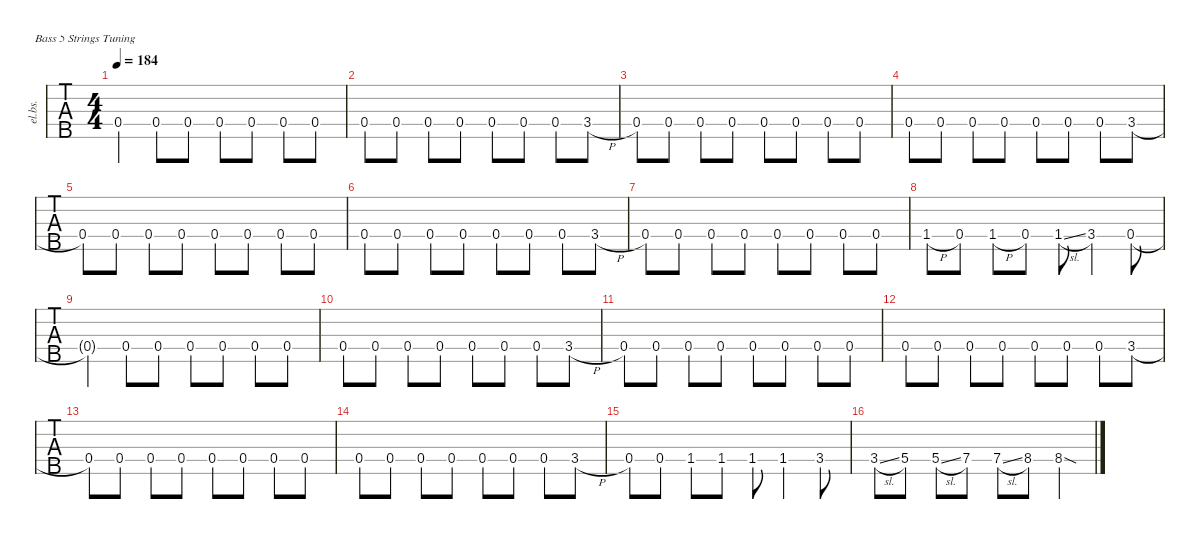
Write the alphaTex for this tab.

\defaultSystemsLayout 4
\hideDynamics
\bracketExtendMode nobrackets
\otherSystemsTrackNameOrientation horizontal
\track ("Bass" "el.bs.") {defaultSystemsLayout 4 multiBarRest instrument electricbassfinger}
\staff {tabs}
\tuning (G2 D2 A1 E1 B0)
\ts (4 4)
\tempo 184
\clef f4
\ks c
0.4.4{dy mf} 0.4.8 0.4.8 0.4.8 0.4.8 0.4.8 0.4.8 |
0.4.8 0.4.8 0.4.8 0.4.8 0.4.8 0.4.8 0.4.8 3.4{h}.8 |
0.4.8 0.4.8 0.4.8 0.4.8 0.4.8 0.4.8 0.4.8 0.4.8 |
0.4.8 0.4.8 0.4.8 0.4.8 0.4.8 0.4.8 0.4.8 3.4{h}.8 |
0.4.8 0.4.8 0.4.8 0.4.8 0.4.8 0.4.8 0.4.8 0.4.8 |
0.4.8 0.4.8 0.4.8 0.4.8 0.4.8 0.4.8 0.4.8 3.4{h}.8 |
0.4.8 0.4.8 0.4.8 0.4.8 0.4.8 0.4.8 0.4.8 0.4.8 |
1.4{h}.8 0.4.8 1.4{h}.8 0.4.8 1.4{sl}.8 3.4.4 0.4.8 |
0.4{t}.4 0.4.8 0.4.8 0.4.8 0.4.8 0.4.8 0.4.8 |
0.4.8 0.4.8 0.4.8 0.4.8 0.4.8 0.4.8 0.4.8 3.4{h}.8 |
0.4.8 0.4.8 0.4.8 0.4.8 0.4.8 0.4.8 0.4.8 0.4.8 |
0.4.8 0.4.8 0.4.8 0.4.8 0.4.8 0.4.8 0.4.8 3.4{h}.8 |
0.4.8 0.4.8 0.4.8 0.4.8 0.4.8 0.4.8 0.4.8 0.4.8 |
0.4.8 0.4.8 0.4.8 0.4.8 0.4.8 0.4.8 0.4.8 3.4{h}.8 |
0.4.8 0.4.8 1.4.8 1.4.8 1.4.8 1.4.4 3.4.8 |
3.4{sl}.8 5.4.8 5.4{sl}.8 7.4.8 7.4{sl}.8 8.4.8 8.4{sod}.4
